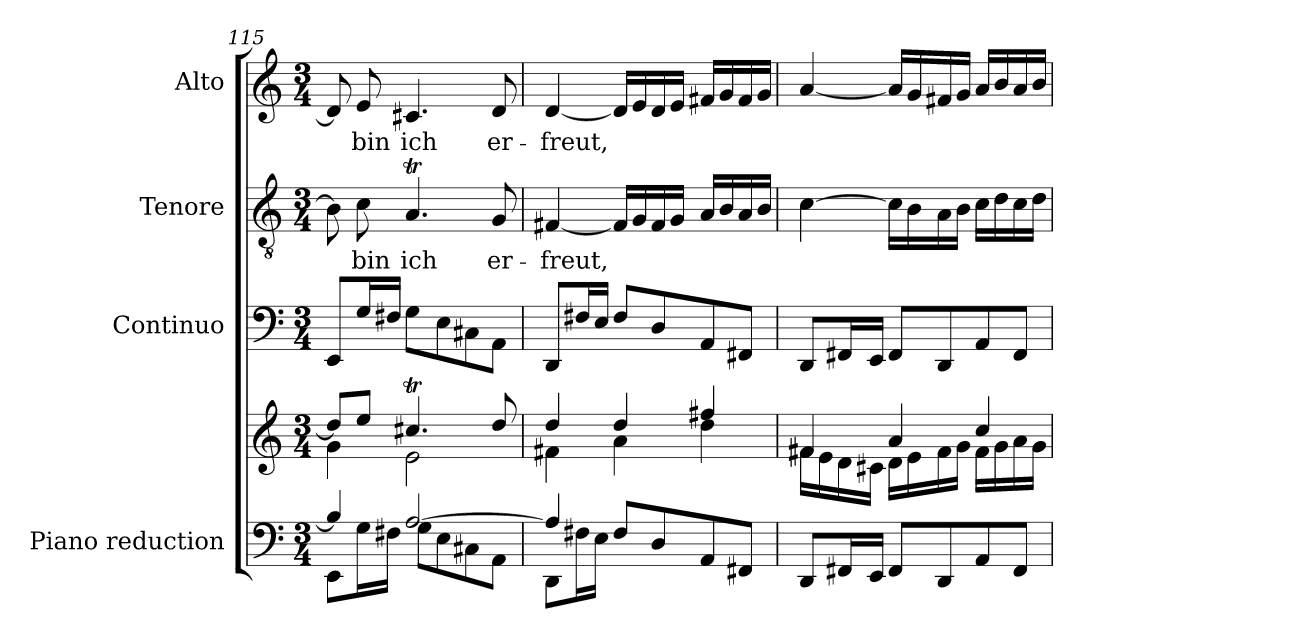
**kern	**kern	**kern	**kern	**text	**kern	**text
*part4	*part4	*part3	*part2	*part2	*part1	*part1
*staff5	*staff4	*staff3	*staff2	*staff2	*staff1	*staff1
*I"Piano reduction	*	*I"Continuo	*I"Tenore	*	*I"Alto	*
*I'Pno	*	*	*	*	*	*
!!LO:LB:g=z
*clefF4	*clefG2	*clefF4	*clefGv2	*	*clefG2	*
*k[]	*k[]	*k[]	*k[]	*	*k[]	*
*M3/4	*M3/4	*M3/4	*M3/4	*	*M3/4	*
=115	=115	=115	=115	=115	=115	=115
*^	*^	*	*	*	*	*
4B/]	8EE\L	8dd/L]	4g\	8EE/L	8B\]	.	8d/]	.
!	!	!	!	!	!	!LO:LY:b	!	!LO:LY:b
.	16G\L	8ee/J	.	16G/L	8c\	bin	8e/	bin
.	16F#X\JJ	.	.	16F#X/JJ	.	.	.	.
!	!	!	!	!	!	!LO:LY:b	!	!LO:LY:b
[2A/	8G\L	4.cc#Xt/	2e\	8G\L	4.AT/	ich	4.c#X/	ich
.	8E\	.	.	8E\	.	.	.	.
.	8C#X\	.	.	8C#X\	.	.	.	.
!	!	!	!	!	!	!LO:LY:b	!	!LO:LY:b
.	8AA\J	8dd/	.	8AA\J	8G/	er-	8d/	er-
=116	=116	=116	=116	=116	=116	=116	=116	=116
!	!	!	!	!	!	!LO:LY:b	!	!LO:LY:b
4A/]	8DD\L	4dd/	4f#X\	8DD/L	[4F#X/	-freut,	[4d/	-freut,
.	16F#X\L	.	.	16F#X/L	.	.	.	.
.	16E\JJ	.	.	16E/JJ	.	.	.	.
2ryy	8F#/L	4dd/	4a\	8F#/L	16F#/LL]	.	16d/LL]	.
.	.	.	.	.	16G/	.	16e/	.
.	8D/	.	.	8D/	16F#/	.	16d/	.
.	.	.	.	.	16G/JJ	.	16e/JJ	.
.	8AA/	4ff#X/	4dd\	8AA/	16A/LL	.	16f#X/LL	.
.	.	.	.	.	16B/	.	16g/	.
.	8FF#X/J	.	.	8FF#X/J	16A/	.	16f#/	.
.	.	.	.	.	16B/JJ	.	16g/JJ	.
*v	*v	*	*	*	*	*	*	*
=117	=117	=117	=117	=117	=117	=117	=117
8DD/L	4f#X/	16f#\LL	8DD/L	[4c\	.	[4a/	.
.	.	16e\	.	.	.	.	.
16FF#X/L	.	16d\	16FF#X/L	.	.	.	.
16EE/JJ	.	16c#X\JJ	16EE/JJ	.	.	.	.
8FF#/L	4a/	16d\LL	8FF#/L	16c\LL]	.	16a/LL]	.
.	.	16e\	.	16B\	.	16g/	.
8DD/	.	16f#\	8DD/	16A\	.	16f#X/	.
.	.	16g\JJ	.	16B\JJ	.	16g/JJ	.
8AA/	4cc/	16f#\LL	8AA/	16c\LL	.	16a/LL	.
.	.	16g\	.	16d\	.	16b/	.
8FF#/J	.	16a\	8FF#/J	16c\	.	16a/	.
.	.	16g\JJ	.	16d\JJ	.	16b/JJ	.
*	*v	*v	*	*	*	*	*
=	=	=	=	=	=	=
*-	*-	*-	*-	*-	*-	*-
